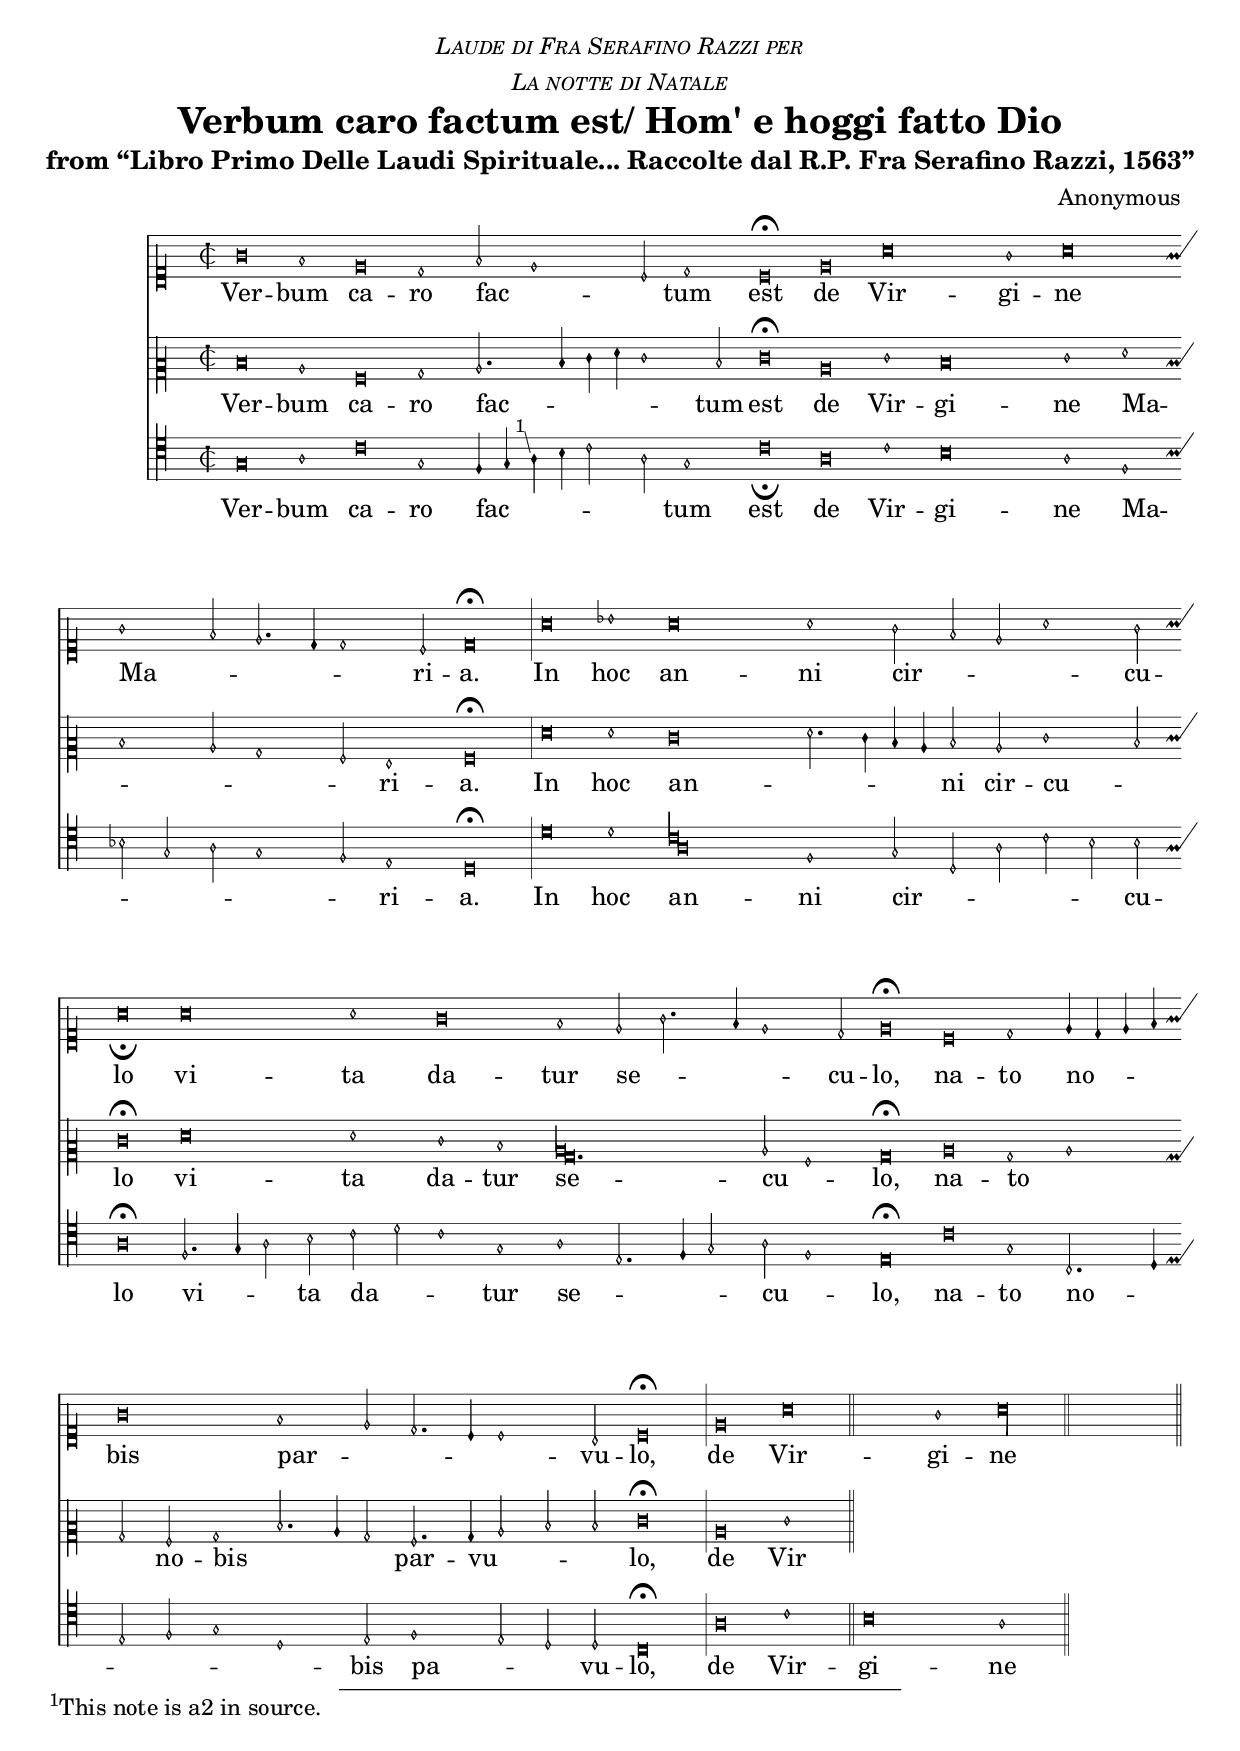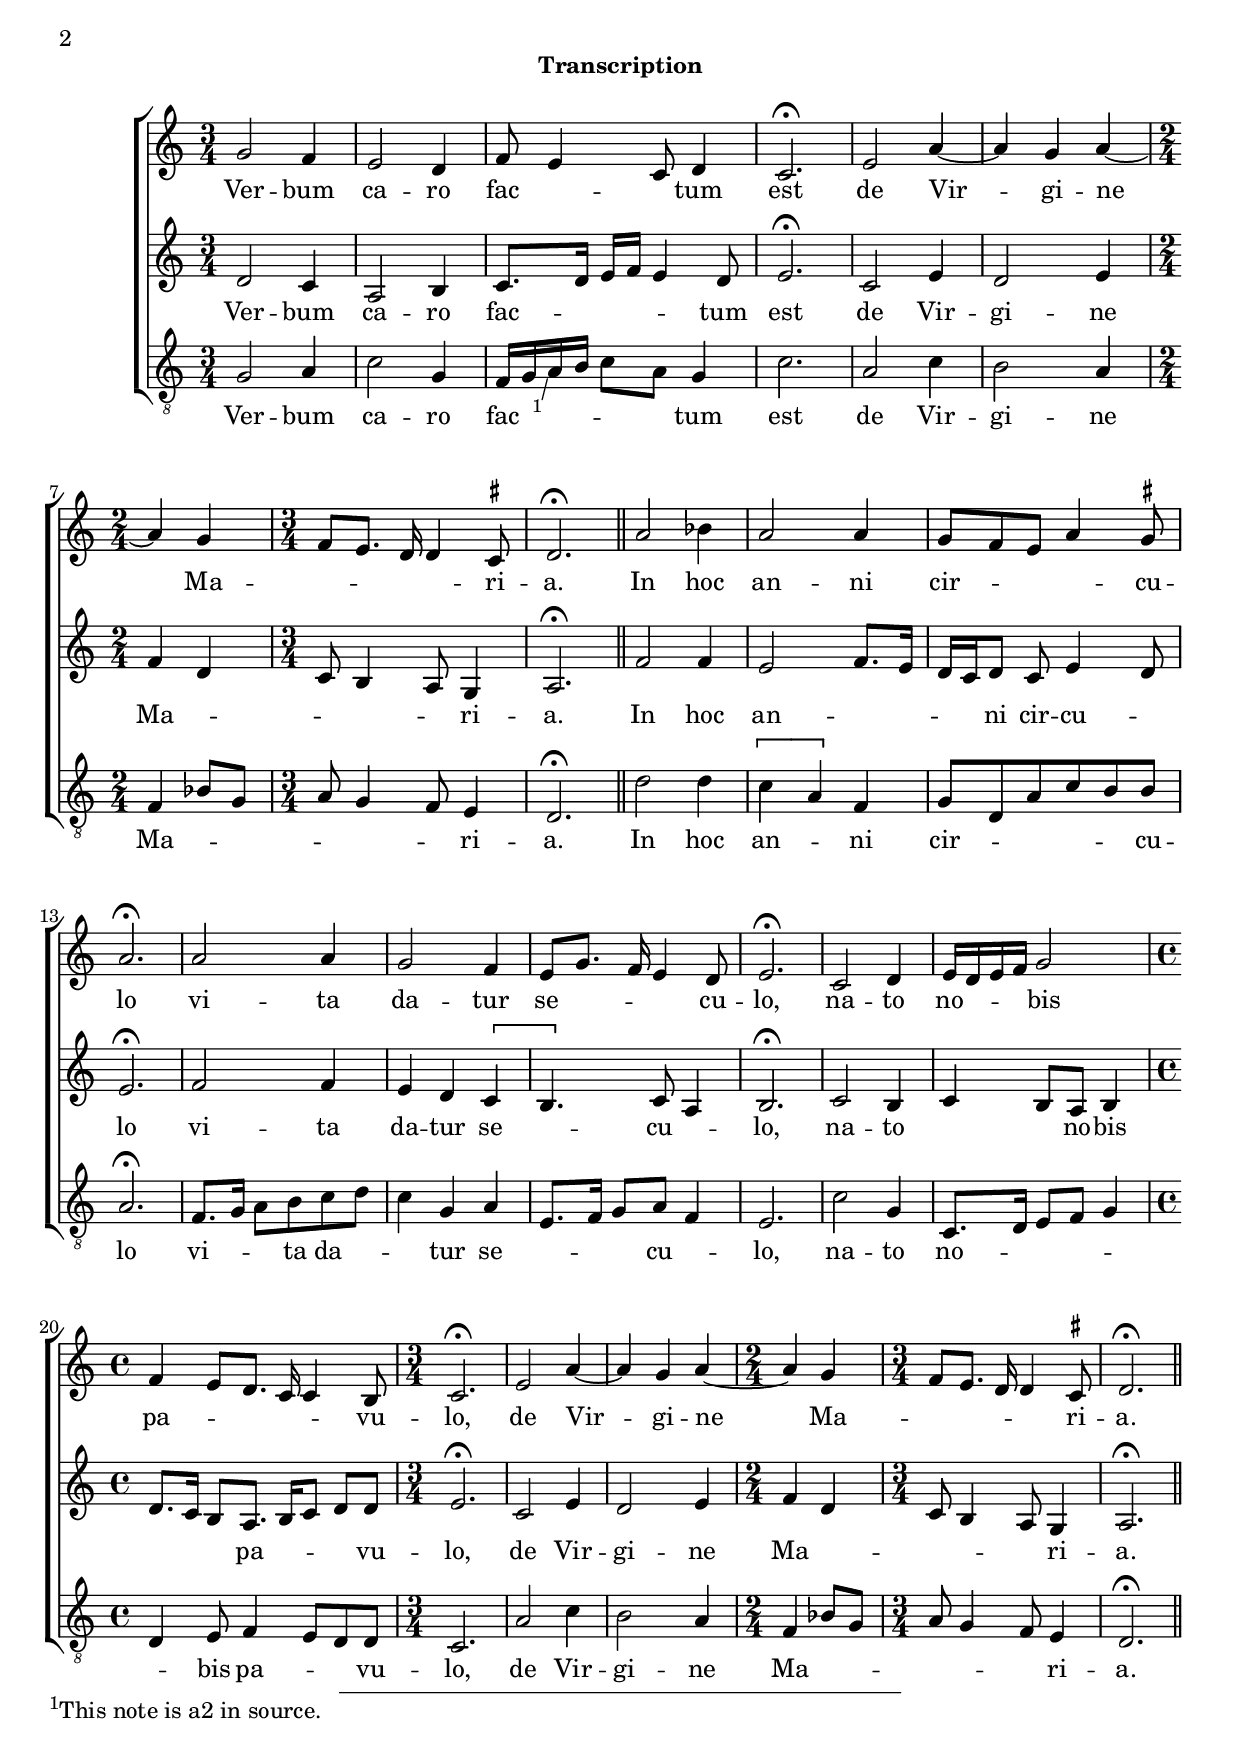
\version "2.22.1"

\include "deutsch.ly"

ficta = { \once \set suggestAccidentals = ##t }

\header {
  dedication = \markup {
    \center-column {
      \italic \smallCaps "Laude di Fra Serafino Razzi per"
      \italic \smallCaps "La notte di Natale"
      \vspace #0.5
    }
  }
  title = "Verbum caro factum est/ Hom' e hoggi fatto Dio"
  subtitle = "from “Libro Primo Delle Laudi Spirituale... Raccolte dal R.P. Fra Serafino Razzi, 1563”"
  composer = "Anonymous"
  % Remove default LilyPond tagline
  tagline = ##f
}
\score {
  <<
    \new MensuralVoice = "cantus" \relative {
      \hide Score.BarNumber {
        \clef "petrucci-c1"
        \time 2/2
        g'\breve f1
        e\breve d1
        f2\melisma e1 c2\melismaEnd d1
        c\breve^\fermata
        e\breve
        a\breve g1
        a\breve g1\melisma
        f2 e2. d4 d1\melismaEnd c2
        d\breve^\fermata
        \once  \override Staff.BarLine.bar-extent = #'(-3 . 3)
        \once \revert Staff.BarLine.transparent
        \bar "|"
        a'\breve b1
        a\breve a1
        g2\melisma f2 e2 a1\melismaEnd g2
        a\breve_\fermata
        a\breve a1
        g\breve f1
        e2\melisma g2. f4 e1\melismaEnd d2
        e\breve^\fermata
        c\breve d1
        e4\melisma d4 e4 f4\melismaEnd g\breve
        f1\melisma e2 d2. c4 c1\melismaEnd h2
        c\breve^\fermata
                \once  \override Staff.BarLine.bar-extent = #'(-3 . 3)
\once \revert Staff.BarLine.transparent
        \bar "|"
        e\breve a\breve g1
        a\longa
        \once  \override Staff.BarLine.bar-extent = #'(-3 . 3)
        \once \revert Staff.BarLine.transparent
        \bar "||"
      }
    }
    \new Lyrics \lyricsto "cantus" {
      Ver -- bum ca -- ro fac -- tum est
      de Vir -- gi -- ne Ma -- ri -- a.

      In hoc an -- ni cir -- cu -- lo
      vi -- ta da -- tur se -- cu -- lo,
      na -- to no -- bis par -- vu -- lo,
      de Vir -- gi -- ne
    }
    \new MensuralVoice = "Altus" \relative {
      \hide Score.BarNumber {
        \clef "petrucci-c2"
        d'\breve c1
        a\breve h1
        c2.\melisma d4 e4 f4 e1\melismaEnd d2
        e\breve^\fermata
        c\breve e1
        d\breve e1
        f1\melisma d1 c2 h1 a2\melismaEnd g1
        a\breve^\fermata
        f'\breve f1
        e\breve\melisma f2. e4 d4 c4\melismaEnd d2
        c2 e1\melisma d2\melismaEnd
        e\breve^\fermata
        f\breve f1
        e1 d1 \[c1\melisma
        h1.\melismaEnd\] c2\melisma a1\melismaEnd
        h\breve^\fermata
        c\breve h1\melisma
        c1 h2\melismaEnd a2 h1\melisma d2. c4
        h2\melismaEnd a2. h4\melisma c2 d2 d2\melismaEnd
        e\breve^\fermata
        \once  \override Staff.BarLine.bar-extent = #'(-3 . 3)
        \once \revert Staff.BarLine.transparent
        c\breve e1
        \once  \override Staff.BarLine.bar-extent = #'(-3 . 3)
        \once \revert Staff.BarLine.transparent
        \bar "||"

      }
    }
    \new Lyrics \lyricsto "Altus" {
      Ver -- bum ca -- ro fac -- tum est
      de Vir -- gi -- ne Ma -- ri -- a.

      In hoc an -- ni cir -- cu -- lo
      vi -- ta da -- tur se -- cu -- lo,
      na -- to no -- bis par -- vu -- lo,
      de Vir -- gi -- ne
    }
    \new MensuralVoice = "Tenor" \relative {
      \hide Score.BarNumber {
        \clef "petrucci-c4"
        g\breve a1
        c\breve g1
        f4\melisma g4 \footnote #'(-0.5 . 2) "This note is a2 in source." a4 h4 c2 a2\melismaEnd g1
        c\breve_\fermata
                \once  \override Staff.BarLine.bar-extent = #'(-3 . 3)
\once \revert Staff.BarLine.transparent

        a\breve c1
        h\breve a1
        f1\melisma b2 g2 a2 g1 f2\melismaEnd e1
        d\breve^\fermata
                \once  \override Staff.BarLine.bar-extent = #'(-3 . 3)
\once \revert Staff.BarLine.transparent
        \bar "|"
        d'\breve d1
        \[c1\melisma a1\melismaEnd\] f1
        g2\melisma d2 a'2 c2 h2\melismaEnd h2
        a\breve^\fermata
        \once \revert Staff.BarLine.transparent
        f2.\melisma g4 a2\melismaEnd h2 c2\melisma d2
        c1\melismaEnd g1 a1\melisma
        e2. f4 g2\melismaEnd a2\melisma f1\melismaEnd
        e\breve^\fermata
        c'\breve g1
        c,2.\melisma d4 e2 f2 g1
        d1 \melismaEnd e2 f1\melisma e2 d2\melismaEnd d2
        c\breve^\fermata
        \once  \override Staff.BarLine.bar-extent = #'(-3 . 3)
        \once \revert Staff.BarLine.transparent
        a'\breve c1 h\breve a1
        \once  \override Staff.BarLine.bar-extent = #'(-3 . 3)
        \once \revert Staff.BarLine.transparent
        \bar "||"
      }
    }
    \new Lyrics \lyricsto "Tenor" {
      Ver -- bum ca -- ro fac -- tum est
      de Vir -- gi -- ne Ma -- ri -- a.

      In hoc an -- ni cir -- cu -- lo
      vi -- ta da -- tur se -- cu -- lo,
      na -- to no -- bis pa -- vu -- lo,
      de Vir -- gi -- ne
    }

  >>
}

\pageBreak
global = {
  \key c \major
  \time 3/4
}

sopranoOne = \relative c'' {
  \global
  % Music follows here.
  g2 f4
  e2 d4
  f8\melisma e4 c8\melismaEnd d4
  c2.\fermata
  e2 a4~
  a4 g4 a4~
  \time 2/4 a4 g4\melisma \time 3/4 f8 e8. d16 d4\melismaEnd \ficta cis8
  d2.^\fermata
  \bar "||"
  a'2 b4
  a2 a4
  g8\melisma f8 e8 a4\melismaEnd \ficta gis8
  a2.^\fermata
  a2 a4
  g2 f4
  e8\melisma g8. f16 e4\melismaEnd d8
  e2.^\fermata
  c2 d4
  e16\melisma d16 e16 f16\melismaEnd g2
  \time 4/4
  f4\melisma e8 d8. c16 c4\melismaEnd h8
  \time 3/4
  c2.\fermata

  e2 a4~
  a4 g4 a4~
  \time 2/4 a4 g4\melisma \time 3/4 f8 e8. d16 d4\melismaEnd \ficta cis8
  d2.^\fermata
  \bar "||"

}

sopranoTwo = \relative c' {
  \global
  % Music follows here.
  d2 c4
  a2 h4
  c8.\melisma d16 e16 f16 e4\melismaEnd d8
  e2.^\fermata
  c2 e4
  d2 e4
  f4\melisma d4 c8 h4 a8\melismaEnd g4
  a2.^\fermata
  f'2 f4
  e2\melisma f8. e16
  d16 c16\melismaEnd d8 c8 e4\melisma d8\melismaEnd
  e2.^\fermata
  f2 f4
  e4 d4 \[c4\melisma h4.\melismaEnd\] c8\melisma a4\melismaEnd
  h2.^\fermata
  c2 h4\melisma
  c4 h8\melismaEnd a8 h4\melisma d8. c16 h8\melismaEnd a8.\melisma h16 c8 d8\melismaEnd d8 e2.^\fermata
  c2 e4
  d2 e4
  f4\melisma d4 c8 h4 a8\melismaEnd g4
  a2.^\fermata

}

alto = \relative c' {
  \clef "G_8"
  \global
  % Music follows here.
  g2 a4
  c2 g4
  f16\melisma g16 \footnote #'(-0.5 . -2) "This note is a2 in source." a16 h16 c8 a8\melismaEnd g4
  c2.
  a2 c4
  h2 a4
  f4\melisma b8 g8 a8 g4 f8 \melismaEnd e4
  d2.^\fermata
  d'2 d4
  \[c4\melisma a4\melismaEnd\] f4
  g8\melisma d8 a'8 c8 h8\melismaEnd h8
  a2.^\fermata
  f8.\melisma g16 a8\melismaEnd  h8 c8\melisma d8
  c4\melismaEnd g4 a4\melisma
  e8.\melisma f16 g8\melismaEnd a8\melisma f4\melismaEnd
  e2.
  c'2 g4
  c,8.\melisma d16 e8 f8 g4
  d4\melismaEnd e8 f4\melisma e8 d8\melismaEnd d8
  c2.
  a'2 c4
  h2 a4
  f4\melisma b8 g8 a8 g4 f8 \melismaEnd e4
  d2.^\fermata

}

verse = \lyricmode {
  % Lyrics follow here.
  Ver -- bum ca -- ro fac -- tum est
  de Vir -- gi -- ne Ma -- ri -- a.

  In hoc an -- ni cir -- cu -- lo
  vi -- ta da -- tur se -- cu -- lo,
  na -- to no -- bis pa -- vu -- lo,

  de Vir -- gi -- ne Ma -- ri -- a.
}

\markup {
  \fill-line { \bold Transcription }
}
\score {
  \new ChoirStaff <<
    \new Staff  \with { midiInstrument = "choir aahs" }{ \sopranoOne }
    \addlyrics { \verse }
    \new Staff  \with { midiInstrument = "choir aahs" } { \sopranoTwo }
    \addlyrics { \verse }
    \new Staff \with { midiInstrument = "choir aahs" } { \alto }
    \addlyrics { \verse }
  >>
  \layout { }
  \midi {
    \tempo 4 =140
  }
}

\markup {
  \column {
    \vspace #1.2
    \fill-line {
      \null
      \column {
        "Verbum caro factum est"
        "  De Virgine Maria,"
        "In hoc anni circulo,"
        "  Vita datur seculo,"
        "  De virgine Maria."
        "Fons de suo rivulo."
        "  Nascitur  pro populo"
        "  Tracto mortis vinculo"
        "  Per virginem Maria."
        "Quos vetustas suffocat,"
        "  Hic ad vitam revocat,"
        "  Nam si deus collocat"
        "  In virgine Maria"
        "Stella solem protulit,"
        "  Sol salutem contulit"
        "  Nihil tamen abstulit,"
        "  A virgine Maria"
        "Sine viri copula,"
        "  Florem dedit virgula"
        "  Qui manet in secula"
        "  Cum virgine Maria"
        "O beata foemina,"
        "  Cuius ventris sarcina"
        "  Mundi lavit crimina,"
        "  De virgine Maria."
        "O pastores currite,"
        "  Regem vestrum querite"
        "  Deum vestrum cernite"
        "  Cum virgine Maria."
        "O Giesù dulcissime,"
        "  Vita, cibus, anima"
        "  Nobis dona requiem"
        "  Cum virgine Maria."
        "Illi laus, & gloria"
        "  Deus, & victoria"
        "  qui manet in saecula"
        "  Cum virgine Maria."
        \line { \hspace #18 Finis. }
        \vspace #0.5
        \line { \hspace #5 Laude di Fra Serafino Razzi per }
        \line { \hspace #8 la notte di Natale. }
        \vspace #0.5
        "Hom' è hoggi fatto Dio"
        "Di Maria vergine nascendo"
      }
      \null
      \column {
        "Faccia festa ogni vivente;"
        "  Poi che'l verbo onnipotente,"
        "  Per salvar l'humana gente"
        "  Di Maria vergin' è nato."
        "Gloria cielo all' alto Dio"
        "  Pace  in terra ògn' huom pio"
        "  Il dimon malvagio, e rio"
        "  Si conturbi, e stia dolente."
        "O presepio aventurato"
        "  Dove Christo fu posato"
        "  Sopra il fieno, & adorato"
        "  Di Giumenti, e da pastori"
        "O beata capanella"
        "  Di Giesù sei fatta cella,"
        "  Sopra te luce una stella"
        "  Di grandissimo splendore"
        "Su pastor deh non tardate"
        "  Il divin nunzio ascoltate."
        "  Che vi porta l'imbasciate"
        "  Del gia nato piccolino."
        "Voi vedrete il bel messia,"
        "  Con la sua madre Maria"
        "  Gioseph' anco in compania,"
        "  E sarete consolati."
        "Sentirete gran dolcezza,"
        "  Il veder tanta bellezza"
        "  Onde il cuor per allegrezza"
        "  Farà festa e giulleria."
        " Udirete i dolci canti,"
        "  Delle voci consonanti,"
        "  Delli spirti eletti, e santi,"
        "  Su nel ciel con melodia."
        "Quella madre graziosa"
        "  Bella piu che giglio o rosa,"
        "  Verso voi sara pietosa"
        "  Et daravi il suo bambino:"
        "O beati pastorelli"
        "  Puri, mondi, bianchi, belli,"
        "  Innocenti come agnelli"
        "  Godet' hora il vostro Dio."
        "Voi superbi, altieri, e vani,"
        "  State a Dio sempre lontani,"
        "  Ne levate mai le mani"
        "  O la mente al creatore."
      }
      \null

    }
  }
}
\pageBreak

\markup {
  \column {
    \fill-line {
      \null
      \column {
        "Ch'ifiammar si vuol d'amore"
        "  Spregi il mondo col suo honore,"
        "  A Giesù don' il duo cuore,"
        "  Che lo brama, e lo desia."
        "Su fratelli alla capanna,"
        "  Ogn' un canti gloria, osanna,"
        "  Preghi ancor la figlia d' Anna"
        "  Che Giesù ne mostri, e doni."
        "Ecco, i Magi d'Oriente,"
      }
      \null
      \column {
        "  Dalla stella rilucente,"
        "  Son guidati a Dio vivente,"
        "  Nell' abietta capanella."
        "Ti doniamo Giesù nostro"
        "  Per l'amor, che n'hai dimostro,"
        "  Non gia oro, argento, & ostro"
        "  Ma si ben' la mente'l core"
        \vspace #0.5
        \line { \hspace #18 Il fine. }
      }
      \null
    }
  }
}
